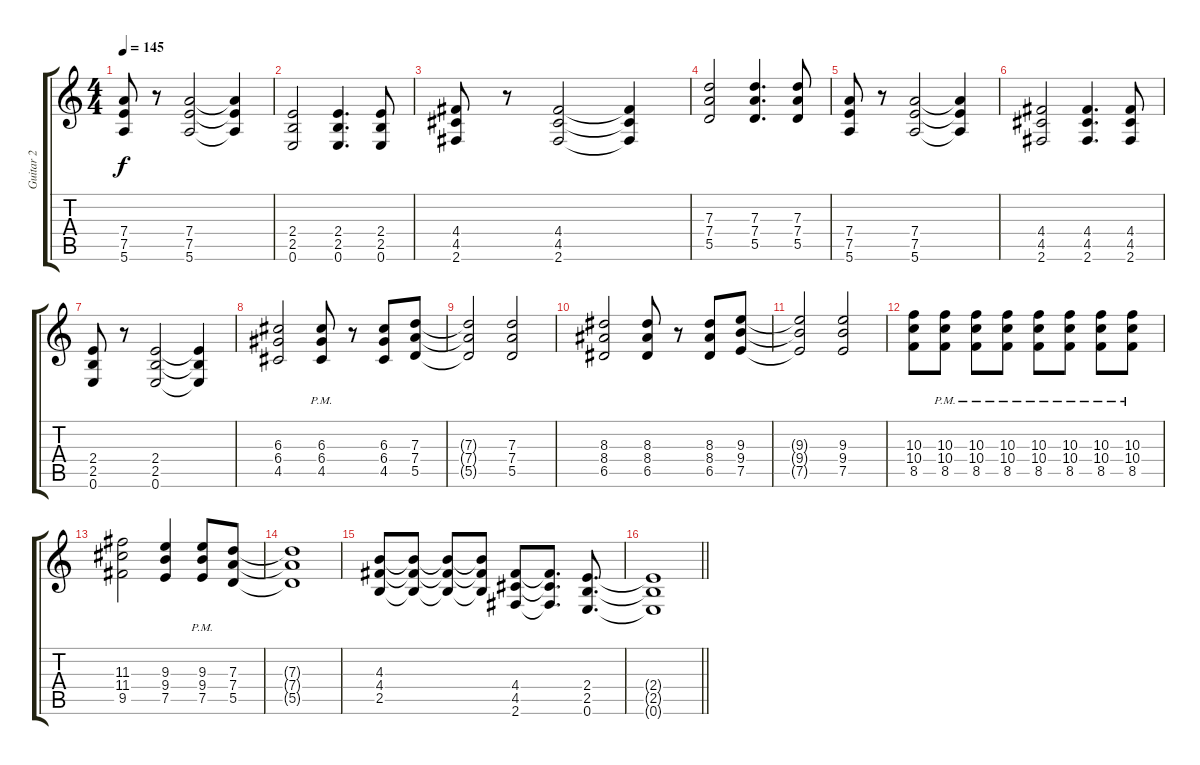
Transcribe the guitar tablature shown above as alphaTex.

\track ("Guitar 2" "Guitar 2") {instrument distortionguitar}
\staff {score tabs}
\tuning (E4 B3 G3 D3 A2 E2) {hide}
\ts (4 4)
\tempo 145
\clef g2
\ks c
(7.4 7.5 5.6).8{dy f} r.8 (7.4 7.5 5.6).2 (7.4{t} 7.5{t} 5.6{t}).4 |
(2.4 2.5 0.6).2 (2.4 2.5 0.6).4{d} (2.4 2.5 0.6).8 |
(4.4 4.5 2.6).8 r.8 (4.4 4.5 2.6).2 (4.4{t} 4.5{t} 2.6{t}).4 |
(7.3 7.4 5.5).2 (7.3 7.4 5.5).4{d} (7.3 7.4 5.5).8 |
(7.4 7.5 5.6).8 r.8 (7.4 7.5 5.6).2 (7.4{t} 7.5{t} 5.6{t}).4 |
(4.4 4.5 2.6).2 (4.4 4.5 2.6).4{d} (4.4 4.5 2.6).8 |
(2.4 2.5 0.6).8 r.8 (2.4 2.5 0.6).2 (2.4{t} 2.5{t} 0.6{t}).4 |
(6.3 6.4 4.5).2 (6.3{pm} 6.4{pm} 4.5{pm}).8 r.8 (6.3 6.4 4.5).8 (7.3 7.4 5.5).8 |
(7.3{t} 7.4{t} 5.5{t}).2 (7.3 7.4 5.5).2 |
(8.3 8.4 6.5).2 (8.3 8.4 6.5).8 r.8 (8.3 8.4 6.5).8 (9.3 9.4 7.5).8 |
(9.3{t} 9.4{t} 7.5{t}).2 (9.3 9.4 7.5).2 |
(10.3 10.4 8.5).8 (10.3{pm} 10.4{pm} 8.5{pm}).8 (10.3{pm} 10.4{pm} 8.5{pm}).8 (10.3{pm} 10.4{pm} 8.5{pm}).8 (10.3{pm} 10.4{pm} 8.5{pm}).8 (10.3{pm} 10.4{pm} 8.5{pm}).8 (10.3{pm} 10.4{pm} 8.5{pm}).8 (10.3{pm} 10.4{pm} 8.5{pm}).8 |
(11.3 11.4 9.5).2 (9.3 9.4 7.5).4 (9.3{pm} 9.4{pm} 7.5{pm}).8 (7.3 7.4 5.5).8 |
(7.3{t} 7.4{t} 5.5{t}).1 |
(4.3 4.4 2.5).8 (4.3{t} 4.4{t} 2.5{t}).8 (4.3{t} 4.4{t} 2.5{t}).8 (4.3{t} 4.4{t} 2.5{t}).8 (4.4 4.5 2.6).8 (4.4{t} 4.5{t} 2.6{t}).8{d} (2.4 2.5 0.6).8{d} |
\barLineRight lightlight
(2.4{t} 2.5{t} 0.6{t}).1
